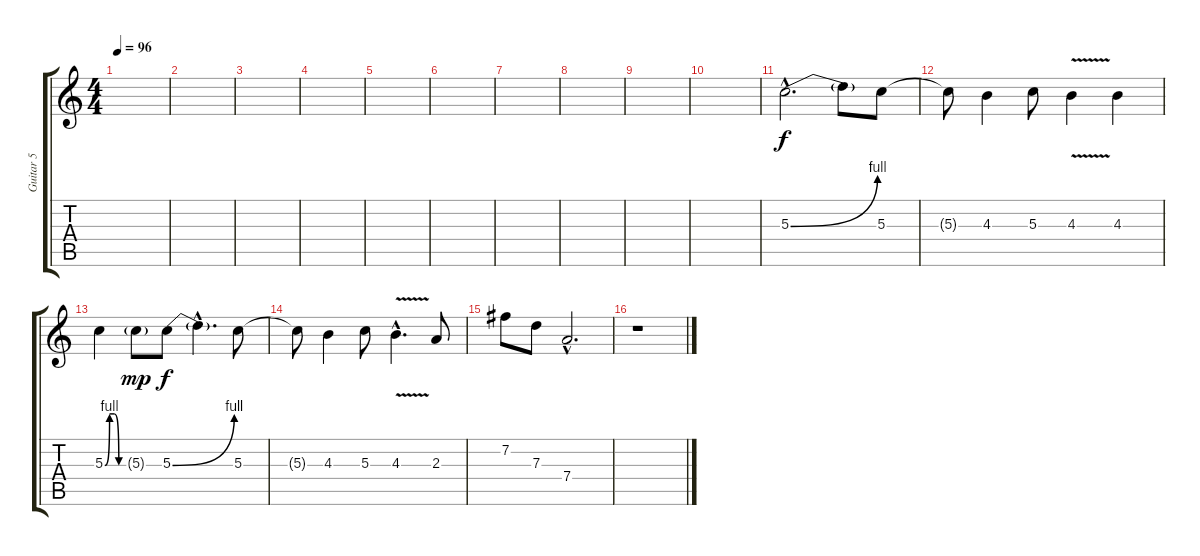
\track ("Guitar 5" "Guitar 5") {instrument overdrivenguitar}
\staff {score tabs}
\tuning (E4 B3 G3 D3 A2 E2) {hide}
\ts (4 4)
\tempo 96
\clef g2
\ks c
|
|
|
|
|
|
|
|
|
|
5.3{be (bend 0 0 60 4) hac}.2{d} 5.3{t}.8 5.3.8 |
5.3{t}.8 4.3.4 5.3.8 4.3{v}.4 4.3.4 |
5.3{be (custom 0 0 15 4 30 4 45 0 60 0)}.4 5.3{g}.8{dy mp} 5.3{be (bend 0 0 60 4)}.8{dy f} 5.3{hac t}.4{d} 5.3.8 |
5.3{t}.8 4.3.4 5.3.8 4.3{v hac}.4{d} 2.3.8 |
7.2.8 7.3.8 7.4{hac}.2{d} |
r.1
